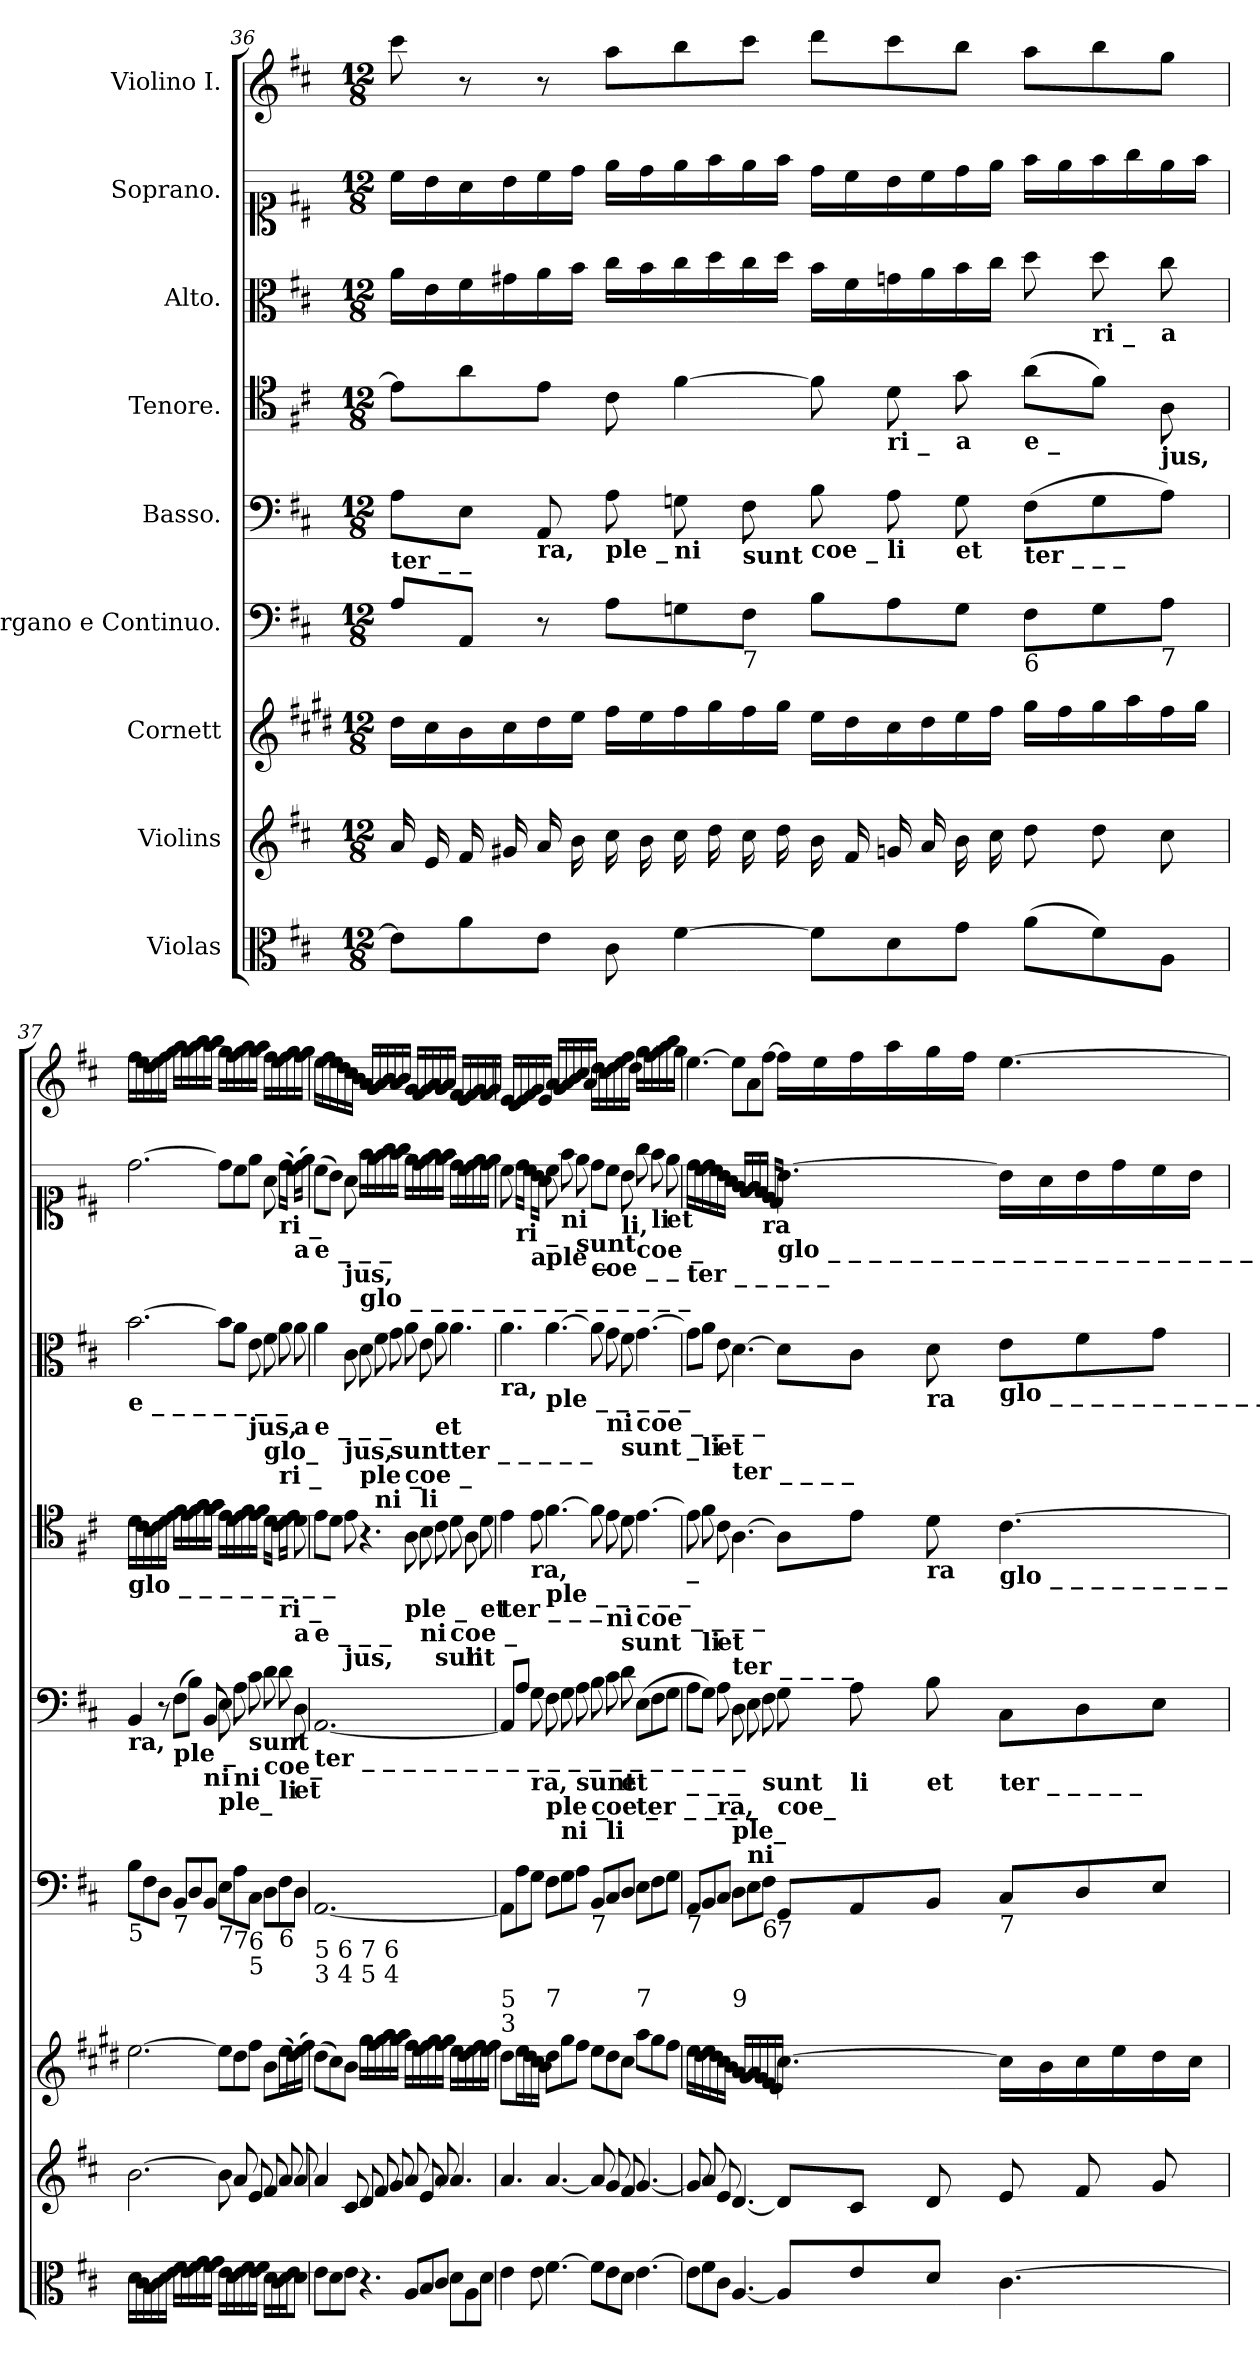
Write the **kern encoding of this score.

**kern	**kern	**kern	**kern	**kern	**kern	**kern	**kern	**kern
*part9	*part8	*part7	*part6	*part5	*part4	*part3	*part2	*part1
*staff9	*staff8	*staff7	*staff6	*staff5	*staff4	*staff3	*staff2	*staff1
*I"Violas	*I"Violins	*I"Cornett	*I"Organo e Continuo.	*I"Basso.	*I"Tenore.	*I"Alto.	*I"Soprano.	*I"Violino I.
*clefC3	*clefG2	*clefG2	*clefF4	*clefF4	*clefC4	*clefC3	*clefC1	*clefG2
*	*	*ITrd1c2	*	*	*	*	*	*
*k[f#c#]	*k[f#c#]	*k[f#c#]	*k[f#c#]	*k[f#c#]	*k[f#c#]	*k[f#c#]	*k[f#c#]	*k[f#c#]
*M12/8	*M12/8	*M12/8	*M12/8	*M12/8	*M12/8	*M12/8	*M12/8	*M12/8
=36	=36	=36	=36	=36	=36	=36	=36	=36
!	!	!	!	!LO:TX:b:B:t=ter  _   _	!	!	!	!
8e\L]	16a/	16cc#\LL	8A\L	8A\L	8e\L]	16a\LL	16cc#\LL	8ccc#\
.	16e/	16b\	.	.	.	16e\	16b\	.
8a\	16f#/	16a\	8AA/J	8E\J	8a\	16f#\	16a\	8r
.	16g#X/	16b\	.	.	.	16g#X\	16b\	.
!	!	!	!	!LO:TX:b:B:t=ra,	!	!	!	!
8e\J	16a/	16cc#\	8r	8AA/	8e\J	16a\	16cc#\	8r
.	16b\	16dd\JJ	.	.	.	16b\JJ	16dd\JJ	.
!	!	!	!	!LO:TX:b:B:t=ple _	!	!	!	!
8c#\	16cc#\	16ee\LL	8A\L	8A\	8c#\	16cc#\LL	16ee\LL	8aa\L
.	16b\	16dd\	.	.	.	16b\	16dd\	.
!	!	!	!	!LO:TX:b:B:t=ni	!	!	!	!
[4f#\	16cc#\	16ee\	8Gn\	8Gn\	[4f#\	16cc#\	16ee\	8bb\
.	16dd\	16ff#\	.	.	.	16dd\	16ff#\	.
!	!	!	!	!LO:TX:b:B:t=sunt	!	!	!	!
!	!	!	!LO:TX:b:t=7	!	!	!	!	!
.	16cc#\	16ee\	8F#\J	8F#\	.	16cc#\	16ee\	8ccc#\J
.	16dd\	16ff#\JJ	.	.	.	16dd\JJ	16ff#\JJ	.
!	!	!	!	!LO:TX:b:B:t=coe _	!	!	!	!
8f#\L]	16b\	16dd\LL	8B\L	8B\	8f#\]	16b\LL	16dd\LL	8ddd\L
.	16f#/	16cc#\	.	.	.	16f#\	16cc#\	.
!	!	!	!	!	!LO:TX:b:B:t=ri _	!	!	!
!	!	!	!	!LO:TX:b:B:t=li	!	!	!	!
8d\	16gn/	16b\	8A\	8A\	8d\	16gn\	16b\	8ccc#\
.	16a/	16cc#\	.	.	.	16a\	16cc#\	.
!	!	!	!	!	!LO:TX:b:B:t=a	!	!	!
!	!	!	!	!LO:TX:b:B:t=et	!	!	!	!
8g\J	16b\	16dd\	8G\J	8G\	8g\	16b\	16dd\	8bb\J
.	16cc#\	16ee\JJ	.	.	.	16cc#\JJ	16ee\JJ	.
!	!	!	!	!	!LO:TX:b:B:t=e     _	!	!	!
!	!	!	!	!LO:TX:b:B:t=ter   _   _   _	!	!	!	!
!	!	!	!LO:TX:b:t=6	!	!	!	!	!
(8a\L	8dd\	16ff#\LL	8F#\L	(8F#\L	(8a\L	8dd\	16ff#\LL	8aa\L
.	.	16ee\	.	.	.	.	16ee\	.
!	!	!	!	!	!	!LO:TX:b:B:t=ri _	!	!
8f#\)	8dd\	16ff#\	8G\	8G\	8f#\J)	8dd\	16ff#\	8bb\
.	.	16gg\	.	.	.	.	16gg\	.
!	!	!	!	!	!	!LO:TX:b:B:t=a	!	!
!	!	!	!	!	!LO:TX:b:B:t=jus,	!	!	!
!	!	!	!LO:TX:b:t=7	!	!	!	!	!
8A\J	8cc#\	16ee\	8A\J	8A\J)	8A\	8cc#\	16ee\	8gg\J
.	.	16ff#\JJ	.	.	.	.	16ff#\JJ	.
=37	=37	=37	=37	=37	=37	=37	=37	=37
!	!	!	!	!	!	!LO:TX:b:B:t=e    _     _     _     _      _      _      _	!	!
!	!	!	!	!	!LO:TX:b:B:t=glo    _     _     _     _      _      _      _       _	!	!	!
!	!	!	!	!LO:TX:b:B:t=ra,	!	!	!	!
!	!	!	!LO:TX:b:t=5	!	!	!	!	!
16d\LL	[2.b\	[2.dd\	8B\L	4BB/	16d\LL	[2.b\	[2.dd\	16ff#\LL
16c#\	.	.	.	.	16c#\	.	.	16ee\
16B\	.	.	8F#\	.	16B\	.	.	16dd\
16c#\	.	.	.	.	16c#\	.	.	16ee\
16d\	.	.	8D\J	8r	16d\	.	.	16ff#\
16e\JJ	.	.	.	.	16e\JJ	.	.	16gg\JJ
!	!	!	!	!LO:TX:b:B:t=ple   _	!	!	!	!
!	!	!	!LO:TX:b:t=7	!	!	!	!	!
16f#\LL	.	.	8BB/L	(8F#\L	16f#\LL	.	.	16aa\LL
16e\	.	.	.	.	16e\	.	.	16gg\
16f#\	.	.	8D/	8B\J)	16f#\	.	.	16aa\
16g\	.	.	.	.	16g\	.	.	16bb\
!	!	!	!	!LO:TX:b:B:t=ni	!	!	!	!
16f#\	.	.	8BB/J	8BB/	16f#\	.	.	16aa\
16g\JJ	.	.	.	.	16g\JJ	.	.	16bb\JJ
!	!	!	!	!LO:TX:b:B:t=ple_	!	!	!	!
!	!	!	!LO:TX:b:t=7	!	!	!	!	!
16e\LL	8b\]	8dd\L]	8E\L	8E\	16e\LL	8b\L]	8dd\L]	16gg\LL
16d\	.	.	.	.	16d\	.	.	16ff#\
!	!	!	!	!LO:TX:b:B:t=ni	!	!	!	!
!	!	!	!LO:TX:b:t=7	!	!	!	!	!
16e\	8a/	8cc#\	8A\	8A\	16e\	8a\J	8cc#\	16gg\
16f#\	.	.	.	.	16f#\	.	.	16aa\
!	!	!	!	!	!	!LO:TX:b:B:t=jus,	!	!
!	!	!	!	!LO:TX:b:B:t=sunt	!	!	!	!
!	!	!	!LO:TX:b:t=6	!	!	!	!	!
!	!	!	!LO:TX:b:t=5	!	!	!	!	!
16e\	8e/	8ee\J	8C#\J	8c#\	16e\	8e\	8ee\J	16gg\
16f#\JJ	.	.	.	.	16f#\JJ	.	.	16aa\JJ
!	!	!	!	!	!	!LO:TX:b:B:t=glo_	!	!
!	!	!	!	!LO:TX:b:B:t=coe_	!	!	!	!
16d\LL	8f#/	8a\L	8D\L	8d\	16d\LL	8f#\	8a\	16ff#\LL
16c#\	.	.	.	.	16c#\JJ	.	.	16ee\
!	!	!	!	!	!	!	!LO:TX:b:B:t=ri _	!
!	!	!	!	!	!	!LO:TX:b:B:t=ri _	!	!
!	!	!	!	!	!LO:TX:b:B:t=ri _	!	!	!
!	!	!	!	!LO:TX:b:B:t=li	!	!	!	!
!	!	!	!LO:TX:b:t=6	!	!	!	!	!
16d\	8a/	(16dd\L	8F#\	8d\	16d\LL	8a\	(16dd\LL	16ff#\
16e\J	.	16cc#\)	.	.	16e\JJ	.	16cc#\JJ)	16gg\
!	!	!	!	!	!	!	!LO:TX:b:B:t=a	!
!	!	!	!	!	!	!LO:TX:b:B:t=a	!	!
!	!	!	!	!	!LO:TX:b:B:t=a	!	!	!
!	!	!	!	!LO:TX:b:B:t=et	!	!	!	!
8d\J	8a/	(16dd\	8D\J	8D\	8d\	8a\	(16dd\LL	16ff#\
.	.	16ee\JJ)	.	.	.	.	16ee\JJ)	16gg\JJ
!!LO:LB:g=z
=38	=38	=38	=38	=38	=38	=38	=38	=38
!	!	!	!	!	!	!	!LO:TX:b:B:t=e   _    _   _	!
!	!	!	!	!	!	!LO:TX:b:B:t=e   _    _   _	!	!
!	!	!	!	!	!LO:TX:b:B:t=e   _    _   _	!	!	!
!	!	!	!	!LO:TX:b:B:t=ter     _      _      _      _      _      _      _      _      _      _      _      _      _     _     _      _      _      _      _	!	!	!	!
!	!	!	!LO:TX:b:t=5                    6                      7                     6	!	!	!	!	!
!	!	!	!LO:TX:b:t=3                    4                      5                     4	!	!	!	!	!
!	!	!	!LO:N:head=open	!LO:N:head=open	!	!	!	!
8e\L	4a/	(8cc#\L	[1.AA	[1.AA	8e\L	4a\	(8cc#\L	16ee\LL
.	.	.	.	.	.	.	.	16ff#\
8d\	.	8b\)	.	.	8d\J	.	8b\J)	16ee\
.	.	.	.	.	.	.	.	16dd\
!	!	!	!	!	!	!	!LO:TX:b:B:t=jus,	!
!	!	!	!	!	!	!LO:TX:b:B:t=jus,	!	!
!	!	!	!	!	!LO:TX:b:B:t=jus,	!	!	!
8e\J	8c#/	8a\J	.	.	8e\	8c#\	8a\	16cc#\
.	.	.	.	.	.	.	.	16b\JJ
!	!	!	!	!	!	!	!LO:TX:b:B:t=glo    _     _     _     _      _      _      _       _     _     _     _     _     _     _	!
!	!	!	!	!	!	!LO:TX:b:B:t=ple _	!	!
4.r	8d/	16ff#\LL	.	.	4.r	8d\	16ff#\LL	16a/LL
.	.	16ee\	.	.	.	.	16ee\	16g/
!	!	!	!	!	!	!LO:TX:b:B:t=ni	!	!
.	8f#/	16ff#\	.	.	.	8f#\	16ff#\	16a/
.	.	16gg\	.	.	.	.	16gg\	16b/
!	!	!	!	!	!	!LO:TX:b:B:t=sunt	!	!
.	8g/	16ff#\	.	.	.	8g\	16ff#\	16a/
.	.	16gg\JJ	.	.	.	.	16gg\JJ	16b/JJ
!	!	!	!	!	!	!LO:TX:b:B:t=coe _	!	!
!	!	!	!	!	!LO:TX:b:B:t=ple _	!	!	!
8A/L	8a/	16ee\LL	.	.	8A\	8a\	16ee\LL	16g/LL
.	.	16dd\	.	.	.	.	16dd\	16f#/
!	!	!	!	!	!	!LO:TX:b:B:t=li	!	!
!	!	!	!	!	!LO:TX:b:B:t=ni	!	!	!
8B/	8e/	16ee\	.	.	8B\	8e\	16ee\	16g/
.	.	16ff#\	.	.	.	.	16ff#\	16a/
!	!	!	!	!	!	!LO:TX:b:B:t=et	!	!
!	!	!	!	!	!LO:TX:b:B:t=sunt	!	!	!
8c#/J	8a/	16ee\	.	.	8c#\	8a\	16ee\	16g/
.	.	16ff#\JJ	.	.	.	.	16ff#\JJ	16a/JJ
!	!	!	!	!	!	!LO:TX:b:B:t=ter  _    _    _    _     _	!	!
!	!	!	!	!	!LO:TX:b:B:t=coe _	!	!	!
8d\L	4.a/	16dd\LL	.	.	8d\	4.a\	16dd\LL	16f#/LL
.	.	16cc#\	.	.	.	.	16cc#\	16e/
!	!	!	!	!	!LO:TX:b:B:t=li	!	!	!
8A\	.	16dd\	.	.	8A\	.	16dd\	16f#/
.	.	16ee\	.	.	.	.	16ee\	16g/
!	!	!	!	!	!LO:TX:b:B:t=et	!	!	!
8d\J	.	16dd\	.	.	8d\	.	16dd\	16f#/
.	.	16ee\JJ	.	.	.	.	16ee\JJ	16g/JJ
=39	=39	=39	=39	=39	=39	=39	=39	=39
!	!	!	!	!	!	!LO:TX:b:B:t=ra,	!	!
!	!	!	!	!	!LO:TX:b:B:t=ter _   _   _	!	!	!
!	!	!	!LO:TX:b:t=5	!	!	!	!	!
!	!	!	!LO:TX:b:t=3	!	!	!	!	!
4e\	4.a/	8cc#\L	8AA\L]	8AA/L]	4e\	4.a\	8cc#\	16e/LL
.	.	.	.	.	.	.	.	16d/
!	!	!	!	!	!	!	!LO:TX:b:B:t=ri  _	!
.	.	16dd\L	8A\	8A\J	.	.	16dd\LL	16e/
.	.	16cc#\	.	.	.	.	16cc#\JJ	16f#/
!	!	!	!	!	!	!	!LO:TX:b:B:t=a	!
!	!	!	!	!	!LO:TX:b:B:t=ra,	!	!	!
!	!	!	!	!LO:TX:b:B:t=ra,	!	!	!	!
8e\	.	16b\	8G\J	8G\	8e\	.	16b\LL	16g/
.	.	16a\JJ	.	.	.	.	16a\JJ	16e/JJ
!	!	!	!	!	!	!	!LO:TX:b:B:t=ple  _	!
!	!	!	!	!	!	!LO:TX:b:B:t=ple   _     _     _     _      _	!	!
!	!	!	!	!	!LO:TX:b:B:t=ple   _     _     _     _      _	!	!	!
!	!	!	!	!LO:TX:b:B:t=ple _	!	!	!	!
!	!	!	!LO:TX:b:t=7	!	!	!	!	!
[4.f#\	[4.a/	8cc#\L	8F#\L	8F#\	[4.f#\	[4.a\	8cc#\	16a/LL
.	.	.	.	.	.	.	.	16g/
!	!	!	!	!	!	!	!LO:TX:b:B:t=ni	!
!	!	!	!	!LO:TX:b:B:t=ni	!	!	!	!
.	.	8ff#\	8G\	8G\	.	.	8ff#\	16a/
.	.	.	.	.	.	.	.	16b/
!	!	!	!	!	!	!	!LO:TX:b:B:t=sunt	!
!	!	!	!	!LO:TX:b:B:t=sunt	!	!	!	!
.	.	8ee\J	8A\J	8A\	.	.	8ee\	16cc#/
.	.	.	.	.	.	.	.	16a/JJ
!	!	!	!	!	!	!	!LO:TX:b:B:t=coe    _     _	!
!	!	!	!	!LO:TX:b:B:t=coe _	!	!	!	!
!	!	!	!LO:TX:b:t=7	!	!	!	!	!
8f#\L]	8a/]	8dd\L	8BB/L	8B\	8f#\]	8a\]	8dd\L	16dd\LL
.	.	.	.	.	.	.	.	16cc#\
!	!	!	!	!	!	!LO:TX:b:B:t=ni	!	!
!	!	!	!	!	!LO:TX:b:B:t=ni	!	!	!
!	!	!	!	!LO:TX:b:B:t=li	!	!	!	!
8e\	8g/	8cc#\	8C#/	8c#\	8e\	8g\	8cc#\J	16dd\
.	.	.	.	.	.	.	.	16ee\
!	!	!	!	!	!	!	!LO:TX:b:B:t=li,	!
!	!	!	!	!	!	!LO:TX:b:B:t=sunt	!	!
!	!	!	!	!	!LO:TX:b:B:t=sunt	!	!	!
!	!	!	!	!LO:TX:b:B:t=et	!	!	!	!
8d\J	8f#/	8b\J	8D/J	8d\	8d\	8f#\	8b\	16ff#\
.	.	.	.	.	.	.	.	16dd\JJ
!	!	!	!	!	!	!	!LO:TX:b:B:t=coe _	!
!	!	!	!	!	!	!LO:TX:b:B:t=coe   _     _     _     _	!	!
!	!	!	!	!	!LO:TX:b:B:t=coe   _     _     _     _	!	!	!
!	!	!	!	!LO:TX:b:B:t=ter   _     _     _     _	!	!	!	!
!	!	!	!LO:TX:b:t=7	!	!	!	!	!
[4.e\	[4.g/	8gg\L	8E\L	(8E\L	[4.e\	[4.g\	8gg\	16gg\LL
.	.	.	.	.	.	.	.	16ff#\
!	!	!	!	!	!	!	!LO:TX:b:B:t=li	!
.	.	8ff#\	8F#\	8F#\	.	.	8ff#\	16gg\
.	.	.	.	.	.	.	.	16aa\
!	!	!	!	!	!	!	!LO:TX:b:B:t=et	!
.	.	8ee\J	8G\J	8G\J	.	.	8ee\	16bb\
.	.	.	.	.	.	.	.	16gg\JJ
!!LO:PB:g=z
=40	=40	=40	=40	=40	=40	=40	=40	=40
!	!	!	!	!	!	!	!LO:TX:b:B:t=ter  _    _    _    _    _	!
!	!	!	!	!	!	!LO:TX:b:B:t=_	!	!
!	!	!	!	!	!LO:TX:b:B:t=_	!	!	!
!	!	!	!	!LO:TX:b:B:t=_   _   _	!	!	!	!
!	!	!	!LO:TX:b:t=7	!	!	!	!	!
8e\L]	8g/]	16dd\LL	8AA/L	8A\L	8e\]	8g\L]	16dd\LL	[4.ee\
.	.	16cc#\	.	.	.	.	16cc#\	.
!	!	!	!	!	!	!LO:TX:b:B:t=li	!	!
!	!	!	!	!	!LO:TX:b:B:t=li	!	!	!
8f#\	8a/	16dd\	8BB/	8G\J)	8f#\	8a\J	16dd\	.
.	.	16cc#\	.	.	.	.	16cc#\	.
!	!	!	!	!	!	!LO:TX:b:B:t=et	!	!
!	!	!	!	!	!LO:TX:b:B:t=et	!	!	!
!	!	!	!	!LO:TX:b:B:t=ra,	!	!	!	!
8c#\J	8e/	16b\	8C#/J	8A\	8c#\	8e\	16b\	.
.	.	16a\JJ	.	.	.	.	16a\JJ	.
!	!	!	!	!	!	!LO:TX:b:B:t=ter    _    _    _    _	!	!
!	!	!	!	!	!LO:TX:b:B:t=ter    _    _    _    _	!	!	!
!	!	!	!	!LO:TX:b:B:t=ple_	!	!	!	!
!	!	!	!LO:TX:b:t=9	!	!	!	!	!
[4.A/	[4.d/	16g/LL	8D\L	8D\	[4.A\	[4.d\	16g/LL	8ee\L]
.	.	16f#/	.	.	.	.	16f#/	.
!	!	!	!	!LO:TX:b:B:t=ni	!	!	!	!
.	.	16g/	8E\	8E\	.	.	16g/	8a\
.	.	16f#/	.	.	.	.	16f#/JJ	.
!	!	!	!	!	!	!	!LO:TX:b:B:t=ra	!
!	!	!	!	!LO:TX:b:B:t=sunt	!	!	!	!
!	!	!	!LO:TX:b:t=6	!	!	!	!	!
.	.	16e/	8F#\J	8F#\	.	.	16e/LL	[8ff#\J
.	.	16d/JJ	.	.	.	.	16d/JJ	.
!	!	!	!	!	!	!	!LO:TX:b:B:t=glo  _     _     _     _      _      _     _      _     _     _     _     _     _     _     _     _     _     _    _     _     _     _     _     _     _    _	!
!	!	!	!	!LO:TX:b:B:t=coe_	!	!	!	!
!	!	!	!LO:TX:b:t=7	!	!	!	!	!
8A/L]	8d/L]	[4.b\	8GG/L	8G\	8A\L]	8d\L]	[4.b\	16ff#\LL]
.	.	.	.	.	.	.	.	16ee\
!	!	!	!	!LO:TX:b:B:t=li	!	!	!	!
8e/	8c#/J	.	8AA/	8A\	8e\J	8c#\J	.	16ff#\
.	.	.	.	.	.	.	.	16aa\
!	!	!	!	!	!	!LO:TX:b:B:t=ra	!	!
!	!	!	!	!	!LO:TX:b:B:t=ra	!	!	!
!	!	!	!	!LO:TX:b:B:t=et	!	!	!	!
8d/J	8d/	.	8BB/J	8B\	8d\	8d\	.	16gg\
.	.	.	.	.	.	.	.	16ff#\JJ
!	!	!	!	!	!	!LO:TX:b:B:t=glo  _     _     _     _      _      _     _      _     _     _     _     _     _     _     _     _     _     _    _     _     _     _    _	!	!
!	!	!	!	!	!LO:TX:b:B:t=glo    _     _     _     _      _      _      _      _     _	!	!	!
!	!	!	!	!LO:TX:b:B:t=ter   _    _    _    _    _	!	!	!	!
!	!	!	!LO:TX:b:t=7	!	!	!	!	!
[4.c#\	8e/	16b\LL]	8C#/L	8C#\L	[4.c#\	8e\L	16b\LL]	[4.ee\
.	.	16a\	.	.	.	.	16a\	.
.	8f#/	16b\	8D/	8D\	.	8f#\	16b\	.
.	.	16dd\	.	.	.	.	16dd\	.
.	8g/	16cc#\	8E/J	8E\J	.	8g\J	16cc#\	.
.	.	16b\JJ	.	.	.	.	16b\JJ	.
=	=	=	=	=	=	=	=	=
*-	*-	*-	*-	*-	*-	*-	*-	*-
